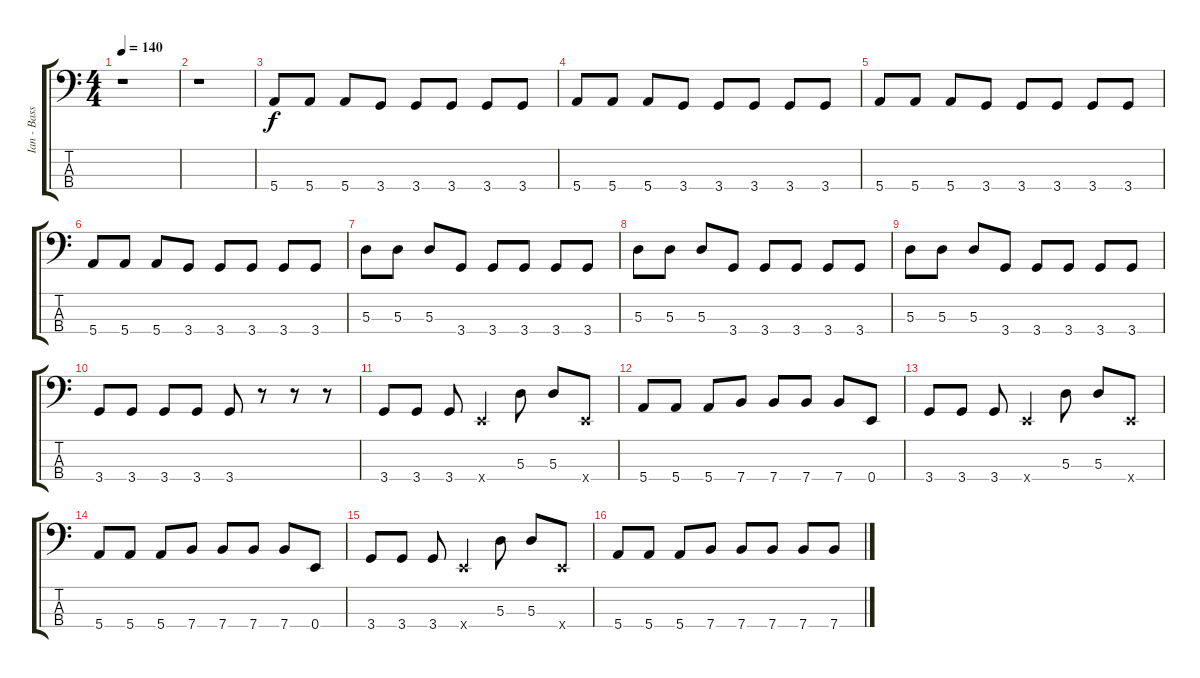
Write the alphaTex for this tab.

\track ("Ian - Bass" "Ian - Bass") {instrument electricbasspick}
\staff {score tabs}
\tuning (G2 D2 A1 E1) {hide}
\ts (4 4)
\tempo 140
\clef f4
\ks c
r.1{dy f} |
r.1 |
5.4.8 5.4.8 5.4.8 3.4.8 3.4.8 3.4.8 3.4.8 3.4.8 |
5.4.8 5.4.8 5.4.8 3.4.8 3.4.8 3.4.8 3.4.8 3.4.8 |
5.4.8 5.4.8 5.4.8 3.4.8 3.4.8 3.4.8 3.4.8 3.4.8 |
5.4.8 5.4.8 5.4.8 3.4.8 3.4.8 3.4.8 3.4.8 3.4.8 |
5.3.8 5.3.8 5.3.8 3.4.8 3.4.8 3.4.8 3.4.8 3.4.8 |
5.3.8 5.3.8 5.3.8 3.4.8 3.4.8 3.4.8 3.4.8 3.4.8 |
5.3.8 5.3.8 5.3.8 3.4.8 3.4.8 3.4.8 3.4.8 3.4.8 |
3.4.8 3.4.8 3.4.8 3.4.8 3.4.8 r.8 r.8 r.8 |
3.4.8 3.4.8 3.4.8 0.4{x}.4 5.3.8 5.3.8 0.4{x}.8 |
5.4.8 5.4.8 5.4.8 7.4.8 7.4.8 7.4.8 7.4.8 0.4.8 |
3.4.8 3.4.8 3.4.8 0.4{x}.4 5.3.8 5.3.8 0.4{x}.8 |
5.4.8 5.4.8 5.4.8 7.4.8 7.4.8 7.4.8 7.4.8 0.4.8 |
3.4.8 3.4.8 3.4.8 0.4{x}.4 5.3.8 5.3.8 0.4{x}.8 |
5.4.8 5.4.8 5.4.8 7.4.8 7.4.8 7.4.8 7.4.8 7.4.8
